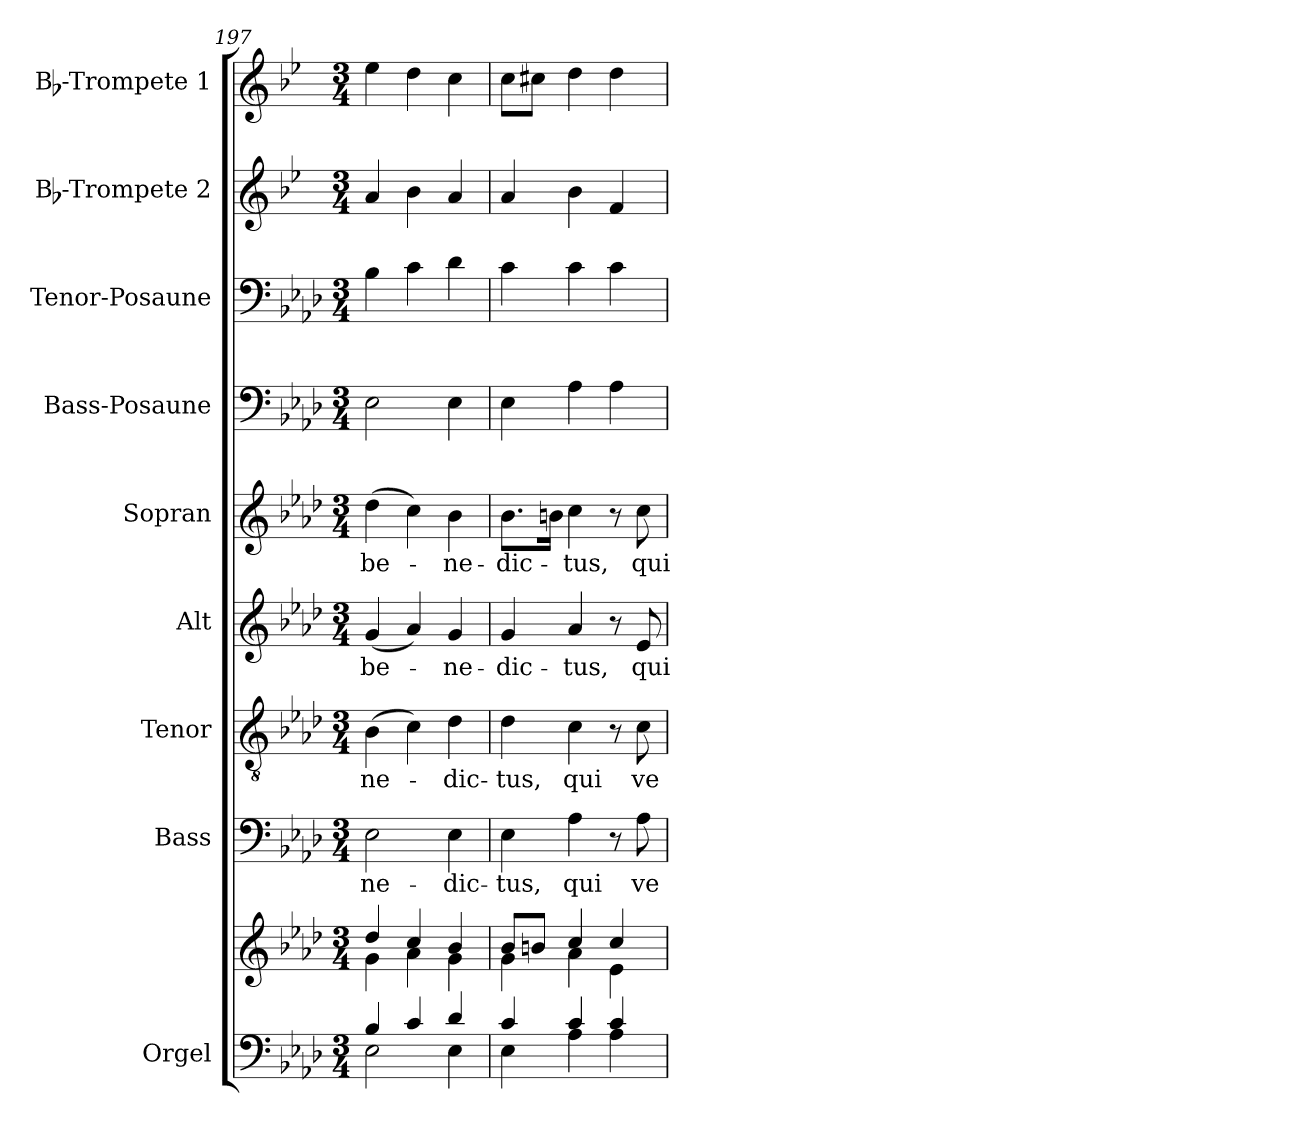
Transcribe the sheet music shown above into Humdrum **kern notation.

**kern	**kern	**kern	**text	**kern	**text	**kern	**text	**kern	**text	**kern	**kern	**kern	**kern
*part9	*part9	*part8	*part8	*part7	*part7	*part6	*part6	*part5	*part5	*part4	*part3	*part2	*part1
*staff10	*staff9	*staff8	*staff8	*staff7	*staff7	*staff6	*staff6	*staff5	*staff5	*staff4	*staff3	*staff2	*staff1
*I"Orgel	*	*I"Bass	*	*I"Tenor	*	*I"Alt	*	*I"Sopran	*	*I"Bass-Posaune	*I"Tenor-Posaune	*I"Bb-Trompete 2	*I"Bb-Trompete 1
*I'Org.	*	*I'B.	*	*I'T.	*	*I'A.	*	*I'S.	*	*I'B. Pos.	*I'T. Pos.	*I'Trp. 2	*I'Trp. 1
!!LO:PB:g=z
*clefF4	*clefG2	*clefF4	*	*clefGv2	*	*clefG2	*	*clefG2	*	*clefF4	*clefF4	*clefG2	*clefG2
*	*	*	*	*	*	*	*	*	*	*	*	*ITrd1c2	*ITrd1c2
*k[b-e-a-d-]	*k[b-e-a-d-]	*k[b-e-a-d-]	*	*k[b-e-a-d-]	*	*k[b-e-a-d-]	*	*k[b-e-a-d-]	*	*k[b-e-a-d-]	*k[b-e-a-d-]	*k[b-e-a-d-]	*k[b-e-a-d-]
*A-:	*A-:	*A-:	*	*A-:	*	*A-:	*	*A-:	*	*A-:	*A-:	*A-:	*A-:
*M3/4	*M3/4	*M3/4	*	*M3/4	*	*M3/4	*	*M3/4	*	*M3/4	*M3/4	*M3/4	*M3/4
=197	=197	=197	=197	=197	=197	=197	=197	=197	=197	=197	=197	=197	=197
*^	*^	*	*	*	*	*	*	*	*	*	*	*	*
!	!	!	!	!	!LO:LY:b	!	!LO:LY:b	!	!LO:LY:b	!	!LO:LY:b	!	!	!	!
4B-/	2E-\	4dd-/	4g\	2E-\	-ne-	(>4B-\	-ne-	(<4g/	be-	(>4dd-\	be-	2E-\	4B-\	4g/	4dd-\
4c/	.	4cc/	4a-\	.	.	4c\)	.	4a-/)	.	4cc\)	.	.	4c\	4a-\	4cc\
!	!	!	!	!	!LO:LY:b	!	!LO:LY:b	!	!LO:LY:b	!	!LO:LY:b	!	!	!	!
4d-/	4E-\	4b-/	4g\	4E-\	-dic-	4d-\	-dic-	4g/	-ne-	4b-\	-ne-	4E-\	4d-\	4g/	4b-\
=198	=198	=198	=198	=198	=198	=198	=198	=198	=198	=198	=198	=198	=198	=198	=198
!	!	!	!	!	!LO:LY:b	!	!LO:LY:b	!	!LO:LY:b	!	!LO:LY:b	!	!	!	!
4c/	4E-\	8b-/L	4g\	4E-\	-tus,	4d-\	-tus,	4g/	-dic-	8.b-\L	-dic-	4E-\	4c\	4g/	8b-\L
.	.	8bn/J	.	.	.	.	.	.	.	.	.	.	.	.	8bn\J
.	.	.	.	.	.	.	.	.	.	16bn\Jk	.	.	.	.	.
!	!	!	!	!	!LO:LY:b	!	!LO:LY:b	!	!LO:LY:b	!	!LO:LY:b	!	!	!	!
4c/	4A-\	4cc/	4a-\	4A-\	qui	4c\	qui	4a-/	-tus,	4cc\	-tus,	4A-\	4c\	4a-\	4cc\
4c/	4A-\	4cc/	4e-\	8r	.	8r	.	8r	.	8r	.	4A-\	4c\	4e-/	4cc\
!	!	!	!	!	!LO:LY:b	!	!LO:LY:b	!	!LO:LY:b	!	!LO:LY:b	!	!	!	!
.	.	.	.	8A-\	ve-	8c\	ve-	8e-/	qui	8cc\	qui	.	.	.	.
*v	*v	*	*	*	*	*	*	*	*	*	*	*	*	*	*
*	*v	*v	*	*	*	*	*	*	*	*	*	*	*	*
=	=	=	=	=	=	=	=	=	=	=	=	=	=
*-	*-	*-	*-	*-	*-	*-	*-	*-	*-	*-	*-	*-	*-
